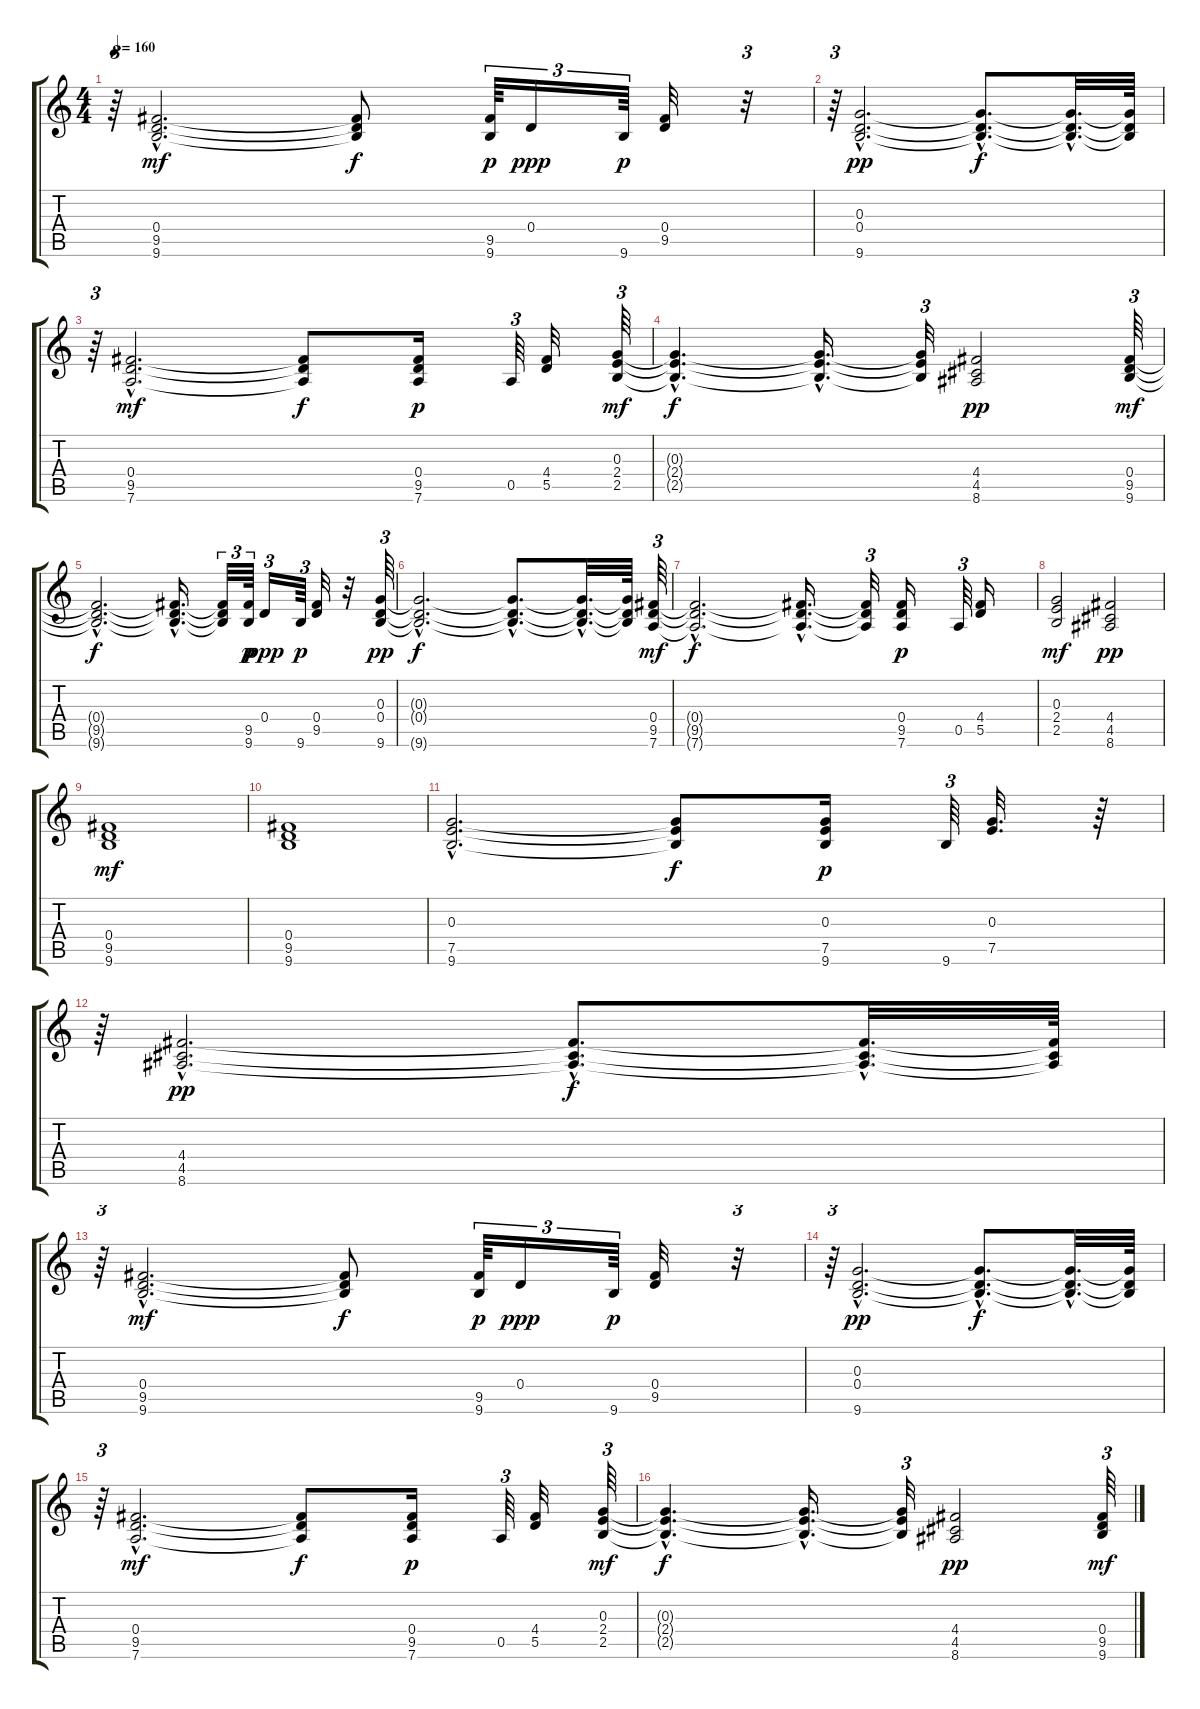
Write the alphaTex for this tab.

\track "" {instrument overdrivenguitar}
\staff {score tabs}
\tuning (E4 B3 G3 D3 A2 D2) {hide}
\ts (4 4)
\tempo 160
\clef g2
\ks c
r.64{tu (3 2) dy f} (0.4{hac} 9.5{hac} 9.6{hac}).2{d dy mf} (0.4{t} 9.5{t} 9.6{t}).8{dy f} (9.5 9.6).64{tu (3 2) dy p} 0.4.16{tu (3 2) dy ppp} 9.6.64{tu (3 2) dy p} (0.4 9.5).32 r.32{tu (3 2)} |
r.64{tu (3 2)} (0.3{hac} 0.4{hac} 9.6{hac}).2{d dy pp} (0.3{hac t} 0.4{hac t} 9.6{hac t}).8{d dy f} (0.3{hac t} 0.4{hac t} 9.6{hac t}).32{d} (0.3{t} 0.4{t} 9.6{t}).64 |
r.64{tu (3 2)} (0.4{hac} 9.5{hac} 7.6{hac}).2{d dy mf} (0.4{t} 9.5{t} 7.6{t}).8{dy f} (0.4 9.5 7.6).16{dy p} 0.5.64{tu (3 2)} (4.4 5.5).32 (0.3 2.4 2.5).64{tu (3 2) dy mf} |
(0.3{hac t} 2.4{hac t} 2.5{hac t}).4{d dy f} (0.3{hac t} 2.4{hac t} 2.5{hac t}).16{d} (0.3{t} 2.4{t} 2.5{t}).32{tu (3 2)} (4.4 4.5 8.6).2{dy pp} (0.4 9.5 9.6).64{tu (3 2) dy mf} |
(0.4{hac t} 9.5{hac t} 9.6{hac t}).2{d dy f} (0.4{hac t} 9.5{hac t} 9.6{hac t}).16{d} (0.4{t} 9.5{t} 9.6{t}).32{tu (3 2)} (9.5 9.6).64{tu (3 2) dy p} 0.4.16{tu (3 2) dy ppp} 9.6.64{tu (3 2) dy p} (0.4 9.5).32 r.32 (0.3 0.4 9.6).64{tu (3 2) dy pp} |
(0.3{hac t} 0.4{hac t} 9.6{hac t}).2{d dy f} (0.3{hac t} 0.4{hac t} 9.6{hac t}).8{d} (0.3{hac t} 0.4{hac t} 9.6{hac t}).32{d} (0.3{t} 0.4{t} 9.6{t}).64 (0.4 9.5 7.6).64{tu (3 2) dy mf} |
(0.4{hac t} 9.5{hac t} 7.6{hac t}).2{d dy f} (0.4{hac t} 9.5{hac t} 7.6{hac t}).16{d} (0.4{t} 9.5{t} 7.6{t}).32{tu (3 2)} (0.4 9.5 7.6).16{dy p} 0.5.64{tu (3 2)} (4.4 5.5).16 |
(0.3 2.4 2.5).2{dy mf} (4.4 4.5 8.6).2{dy pp} |
(0.4 9.5 9.6).1{dy mf} |
(0.4 9.5 9.6).1 |
(0.3{hac} 7.5{hac} 9.6{hac}).2{d} (0.3{t} 7.5{t} 9.6{t}).8{dy f} (0.3 7.5 9.6).16{dy p} 9.6.64{tu (3 2)} (0.3 7.5).32{d} r.64 |
r.64{tu (3 2)} (4.4{hac} 4.5{hac} 8.6{hac}).2{d dy pp} (4.4{hac t} 4.5{hac t} 8.6{hac t}).8{d dy f} (4.4{hac t} 4.5{hac t} 8.6{hac t}).32{d} (4.4{t} 4.5{t} 8.6{t}).64 |
r.64{tu (3 2)} (0.4{hac} 9.5{hac} 9.6{hac}).2{d dy mf} (0.4{t} 9.5{t} 9.6{t}).8{dy f} (9.5 9.6).64{tu (3 2) dy p} 0.4.16{tu (3 2) dy ppp} 9.6.64{tu (3 2) dy p} (0.4 9.5).32 r.32{tu (3 2)} |
r.64{tu (3 2)} (0.3{hac} 0.4{hac} 9.6{hac}).2{d dy pp} (0.3{hac t} 0.4{hac t} 9.6{hac t}).8{d dy f} (0.3{hac t} 0.4{hac t} 9.6{hac t}).32{d} (0.3{t} 0.4{t} 9.6{t}).64 |
r.64{tu (3 2)} (0.4{hac} 9.5{hac} 7.6{hac}).2{d dy mf} (0.4{t} 9.5{t} 7.6{t}).8{dy f} (0.4 9.5 7.6).16{dy p} 0.5.64{tu (3 2)} (4.4 5.5).32 (0.3 2.4 2.5).64{tu (3 2) dy mf} |
(0.3{hac t} 2.4{hac t} 2.5{hac t}).4{d dy f} (0.3{hac t} 2.4{hac t} 2.5{hac t}).16{d} (0.3{t} 2.4{t} 2.5{t}).32{tu (3 2)} (4.4 4.5 8.6).2{dy pp} (0.4 9.5 9.6).64{tu (3 2) dy mf}
